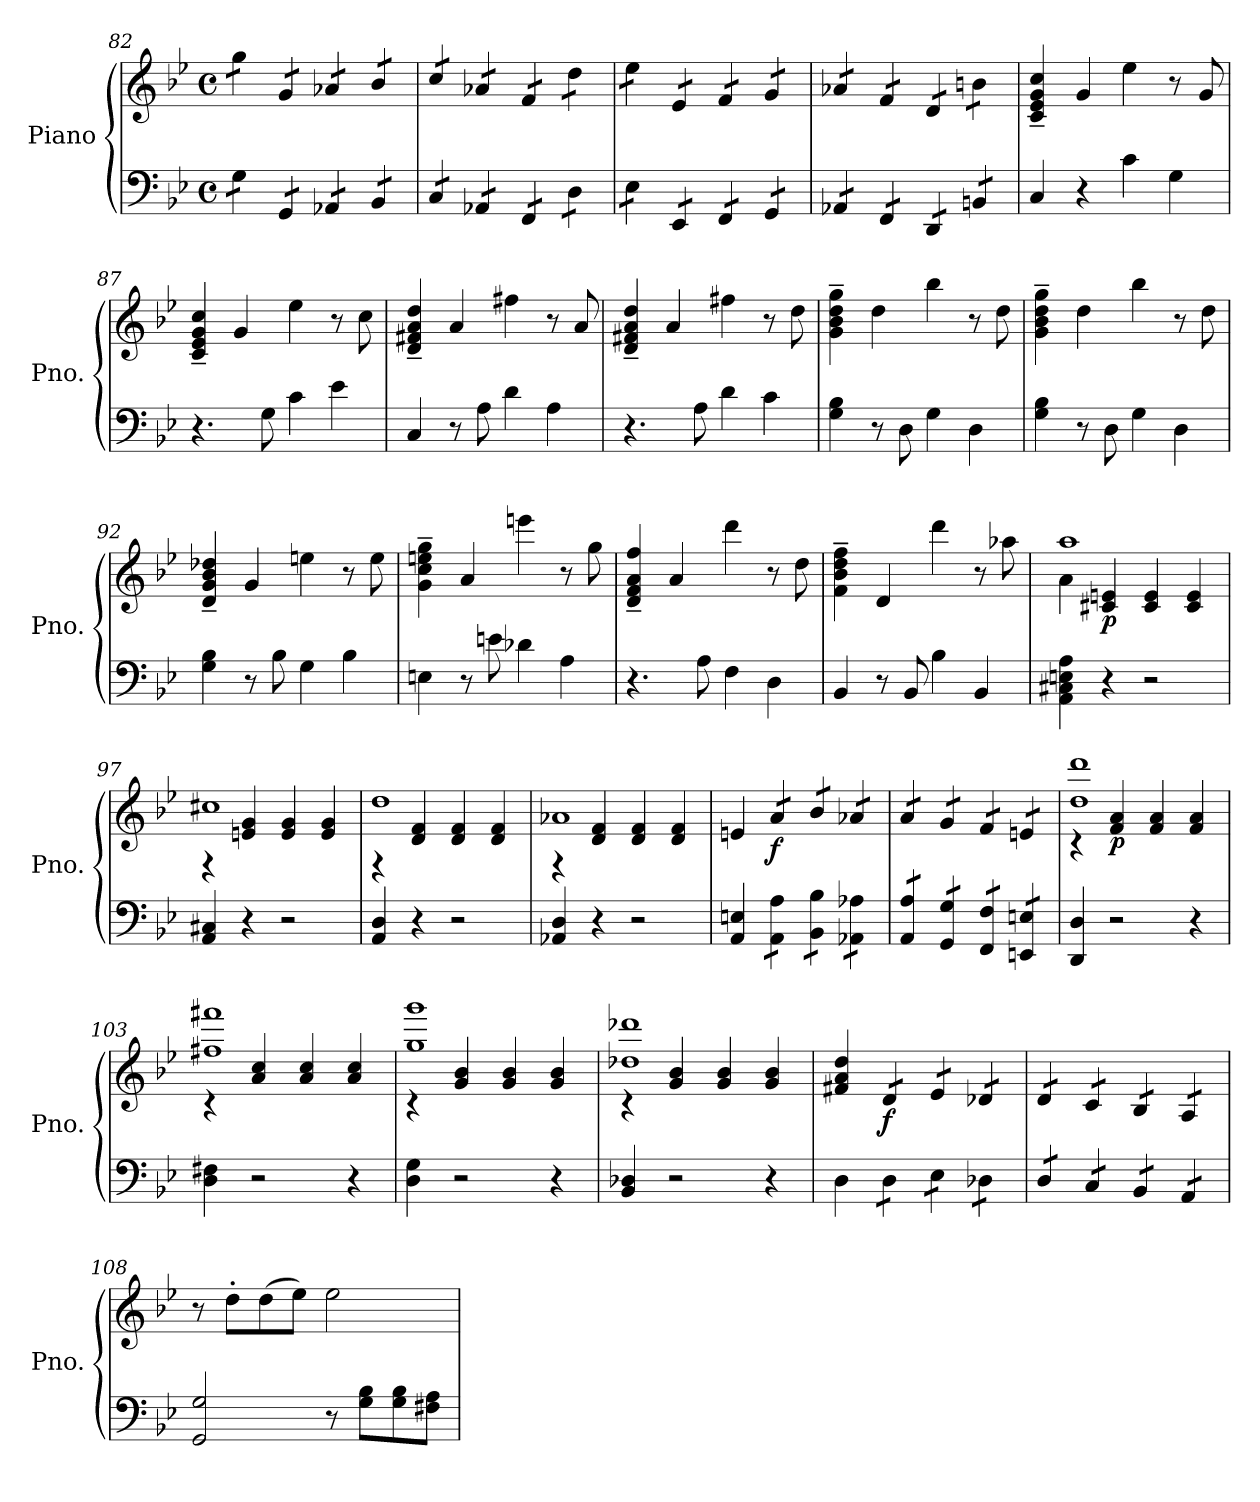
**kern	**kern	**dynam
*part1	*part1	*part1
*staff2	*staff1	*staff1/2
*I"Piano	*	*
*I'Pno.	*	*
*clefF4	*clefG2	*
*k[b-e-]	*k[b-e-]	*
*M4/4	*M4/4	*
*met(c)	*met(c)	*
=82	=82	=82
*tremolo	*	*
*	*tremolo	*
8G\L	8gg\L	.
8G\J	8gg\J	.
8GG/L	(8g/L	.
8GG/J	(8g/J	.
8AA-X/L	8a-X/L	.
8AA-X/J	8a-X/J	.
8BB-/L	8b-/)L	.
8BB-/J	8b-/)J	.
=83	=83	=83
8C/L	(8cc/L	.
8C/J	(8cc/J	.
8AA-X/L	8a-X/L	.
8AA-X/J	8a-X/J	.
8FF/L	8f/)L	.
8FF/J	8f/)J	.
8D\L	(8dd\L	.
8D\J	(8dd\J	.
=84	=84	=84
8E-\L	8ee-\)L	.
8E-\J	8ee-\)J	.
8EE-/L	(8e-/L	.
8EE-/J	(8e-/J	.
8FF/L	8f/L	.
8FF/J	8f/J	.
8GG/L	8g/)L	.
8GG/J	8g/)J	.
=85	=85	=85
8AA-X/L	(8a-X/L	.
8AA-X/J	(8a-X/J	.
8FF/L	8f/L	.
8FF/J	8f/J	.
8DD/L	8d/)L	.
8DD/J	8d/)J	.
8BBn/L	8bn\L	.
8BBn/J	8bn\J	.
*	*Xtremolo	*
*Xtremolo	*	*
!!LO:LB:g=z
=86	=86	=86
4C/	4c/~ 4e-/~ 4g/~ 4cc/~	.
4r	4g/	.
4c\	4ee-\	.
4G\	8r	.
.	8g/	.
=87	=87	=87
4.r	4c/~ 4e-/~ 4g/~ 4cc/~	.
.	4g/	.
8G\	.	.
4c\	4ee-\	.
4e-\	8r	.
.	8cc\	.
=88	=88	=88
4C/	4d/~ 4f#X/~ 4a/~ 4dd/~	.
8r	4a/	.
8A\	.	.
4d\	4ff#X\	.
4A\	8r	.
.	8a/	.
=89	=89	=89
4.r	4d/~ 4f#X/~ 4a/~ 4dd/~	.
.	4a/	.
8A\	.	.
4d\	4ff#X\	.
4c\	8r	.
.	8dd\	.
=90	=90	=90
4G\ 4B-\	4g\~ 4b-\~ 4dd\~ 4gg\~	.
8r	4dd\	.
8D\	.	.
4G\	4bb-\	.
4D\	8r	.
.	8dd\	.
=91	=91	=91
4G\ 4B-\	4g\~ 4b-\~ 4dd\~ 4gg\~	.
8r	4dd\	.
8D\	.	.
4G\	4bb-\	.
4D\	8r	.
.	8dd\	.
!!LO:PB:g=z
=92	=92	=92
4G\ 4B-\	4d/~ 4g/~ 4b-/~ 4dd-X/~	.
8r	4g/	.
8B-\	.	.
4G\	4een\	.
4B-\	8r	.
.	8ee\	.
=93	=93	=93
4En\	4g\~ 4cc\~ 4een\~ 4gg\~	.
8r	4a/	.
8en\	.	.
4d-X\	4eeen\	.
4A\	8r	.
.	8gg\	.
=94	=94	=94
4.r	4d/~ 4f/~ 4a/~ 4ff/~	.
.	4a/	.
8A\	.	.
4F\	4ddd\	.
4D\	8r	.
.	8dd\	.
=95	=95	=95
4BB-/	4f\~ 4b-\~ 4dd\~ 4ff\~	.
8r	4d/	.
8BB-/	.	.
4B-\	4ddd\	.
4BB-/	8r	.
.	8aa-X\	.
=96	=96	=96
*	*^	*
4AA\ 4C#X\ 4En\ 4A\	4a\	1aa	.
!	!	!	!LO:DY:b
4r	4c#X/ 4en/	.	p
2r	4c#/ 4e/	.	.
.	4c#/ 4e/	.	.
=97	=97	=97	=97
4AA/ 4C#X/	4rF	1cc#X	.
4r	4en/ 4g/	.	.
2r	4e/ 4g/	.	.
.	4e/ 4g/	.	.
!!LO:LB:g=z	!!
=98	=98	=98	=98
4AA/ 4D/	4rF	1dd	.
4r	4d/ 4f/	.	.
2r	4d/ 4f/	.	.
.	4d/ 4f/	.	.
=99	=99	=99	=99
4AA-X/ 4D/	4rF	1a-X	.
4r	4d/ 4f/	.	.
2r	4d/ 4f/	.	.
.	4d/ 4f/	.	.
*	*v	*v	*
=100	=100	=100
4AA/ 4En/	4en/	.
!	!	!LO:DY:b
*tremolo	*	*
*	*tremolo	*
8AA\ 8A\L	(8a/L	f
8AA\ 8A\J	(8a/J	.
8BB-\ 8B-\L	8b-/L	.
8BB-\ 8B-\J	8b-/J	.
8AA-X\ 8A-X\L	8a-X/)L	.
8AA-X\ 8A-X\J	8a-X/)J	.
=101	=101	=101
8AA/ 8A/L	(8a/L	.
8AA/ 8A/J	(8a/J	.
8GG/ 8G/L	8g/L	.
8GG/ 8G/J	8g/J	.
8FF/ 8F/L	8f/L	.
8FF/ 8F/J	8f/J	.
8EEn/ 8En/L	8en/)L	.
8EEn/ 8En/J	8en/)J	.
*	*Xtremolo	*
*Xtremolo	*	*
=102	=102	=102
*	*^	*
4DD/ 4D/	4rc	1dd 1ddd	.
!	!	!	!LO:DY:b
2r	4f/ 4a/	.	p
.	4f/ 4a/	.	.
4r	4f/ 4a/	.	.
=103	=103	=103	=103
4D\ 4F#X\	4rc	1ff#X 1fff#X	.
2r	4a/ 4cc/	.	.
.	4a/ 4cc/	.	.
4r	4a/ 4cc/	.	.
=104	=104	=104	=104
4D\ 4G\	4rc	1gg 1ggg	.
2r	4g/ 4b-/	.	.
.	4g/ 4b-/	.	.
4r	4g/ 4b-/	.	.
=105	=105	=105	=105
4BB-/ 4D-X/	4rc	1dd-X 1ddd-X	.
2r	4g/ 4b-/	.	.
.	4g/ 4b-/	.	.
4r	4g/ 4b-/	.	.
*	*v	*v	*
!!LO:LB:g=z
=106	=106	=106
4D\	4f#X/ 4a/ 4dd/	.
!	!	!LO:DY:b
*tremolo	*	*
*	*tremolo	*
8D\L	(8d/L	f
8D\J	(8d/J	.
8E-\L	8e-/L	.
8E-\J	8e-/J	.
8D-X\L	8d-X/)L	.
8D-X\J	8d-X/)J	.
=107	=107	=107
8D/L	(8d/L	.
8D/J	(8d/J	.
8C/L	8c/L	.
8C/J	8c/J	.
8BB-/L	8B-/L	.
8BB-/J	8B-/J	.
8AA/L	8A/)L	.
8AA/J	8A/)J	.
*	*Xtremolo	*
*Xtremolo	*	*
=108	=108	=108
2GG/ 2G/	8r	.
.	8dd'\L	.
.	(8dd\	.
.	8ee-\J)	.
8r	2ee-\	.
8G\ 8B-\L	.	.
8G\ 8B-\	.	.
8F#X\ 8A\J	.	.
=	=	=
*-	*-	*-
